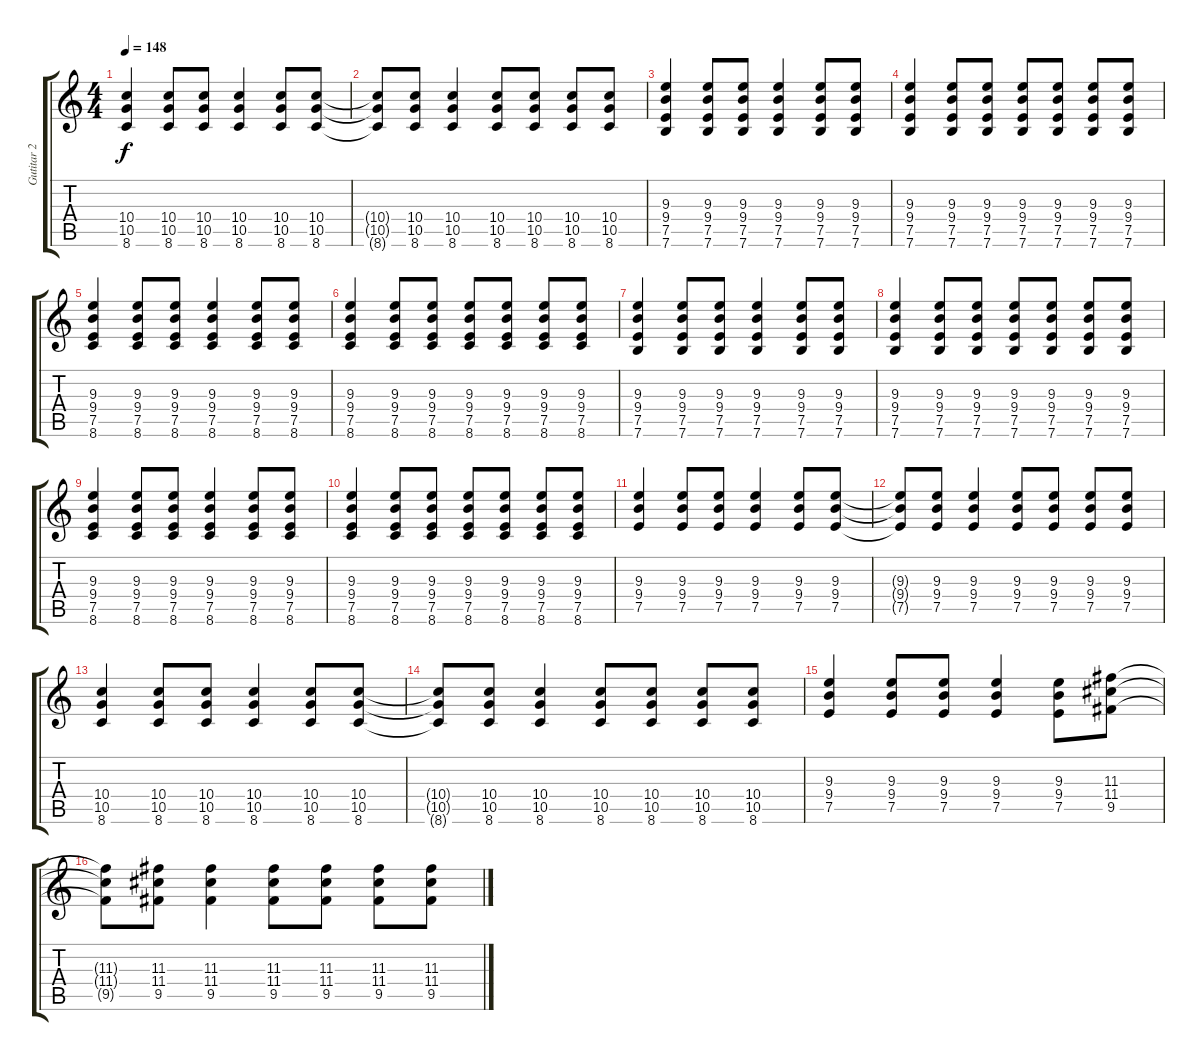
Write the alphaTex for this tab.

\track ("Gutitar 2" "Gutitar 2") {instrument overdrivenguitar}
\staff {score tabs}
\tuning (E4 B3 G3 D3 A2 E2) {hide}
\ts (4 4)
\tempo 148
\clef g2
\ks c
(10.4 10.5 8.6).4{dy f} (10.4 10.5 8.6).8 (10.4 10.5 8.6).8 (10.4 10.5 8.6).4 (10.4 10.5 8.6).8 (10.4 10.5 8.6).8 |
(10.4{t} 10.5{t} 8.6{t}).8 (10.4 10.5 8.6).8 (10.4 10.5 8.6).4 (10.4 10.5 8.6).8 (10.4 10.5 8.6).8 (10.4 10.5 8.6).8 (10.4 10.5 8.6).8 |
(9.3 9.4 7.5 7.6).4 (9.3 9.4 7.5 7.6).8 (9.3 9.4 7.5 7.6).8 (9.3 9.4 7.5 7.6).4 (9.3 9.4 7.5 7.6).8 (9.3 9.4 7.5 7.6).8 |
(9.3 9.4 7.5 7.6).4 (9.3 9.4 7.5 7.6).8 (9.3 9.4 7.5 7.6).8 (9.3 9.4 7.5 7.6).8 (9.3 9.4 7.5 7.6).8 (9.3 9.4 7.5 7.6).8 (9.3 9.4 7.5 7.6).8 |
(9.3 9.4 7.5 8.6).4 (9.3 9.4 7.5 8.6).8 (9.3 9.4 7.5 8.6).8 (9.3 9.4 7.5 8.6).4 (9.3 9.4 7.5 8.6).8 (9.3 9.4 7.5 8.6).8 |
(9.3 9.4 7.5 8.6).4 (9.3 9.4 7.5 8.6).8 (9.3 9.4 7.5 8.6).8 (9.3 9.4 7.5 8.6).8 (9.3 9.4 7.5 8.6).8 (9.3 9.4 7.5 8.6).8 (9.3 9.4 7.5 8.6).8 |
(9.3 9.4 7.5 7.6).4 (9.3 9.4 7.5 7.6).8 (9.3 9.4 7.5 7.6).8 (9.3 9.4 7.5 7.6).4 (9.3 9.4 7.5 7.6).8 (9.3 9.4 7.5 7.6).8 |
(9.3 9.4 7.5 7.6).4 (9.3 9.4 7.5 7.6).8 (9.3 9.4 7.5 7.6).8 (9.3 9.4 7.5 7.6).8 (9.3 9.4 7.5 7.6).8 (9.3 9.4 7.5 7.6).8 (9.3 9.4 7.5 7.6).8 |
(9.3 9.4 7.5 8.6).4 (9.3 9.4 7.5 8.6).8 (9.3 9.4 7.5 8.6).8 (9.3 9.4 7.5 8.6).4 (9.3 9.4 7.5 8.6).8 (9.3 9.4 7.5 8.6).8 |
(9.3 9.4 7.5 8.6).4 (9.3 9.4 7.5 8.6).8 (9.3 9.4 7.5 8.6).8 (9.3 9.4 7.5 8.6).8 (9.3 9.4 7.5 8.6).8 (9.3 9.4 7.5 8.6).8 (9.3 9.4 7.5 8.6).8 |
(9.3 9.4 7.5).4 (9.3 9.4 7.5).8 (9.3 9.4 7.5).8 (9.3 9.4 7.5).4 (9.3 9.4 7.5).8 (9.3 9.4 7.5).8 |
(9.3{t} 9.4{t} 7.5{t}).8 (9.3 9.4 7.5).8 (9.3 9.4 7.5).4 (9.3 9.4 7.5).8 (9.3 9.4 7.5).8 (9.3 9.4 7.5).8 (9.3 9.4 7.5).8 |
(10.4 10.5 8.6).4 (10.4 10.5 8.6).8 (10.4 10.5 8.6).8 (10.4 10.5 8.6).4 (10.4 10.5 8.6).8 (10.4 10.5 8.6).8 |
(10.4{t} 10.5{t} 8.6{t}).8 (10.4 10.5 8.6).8 (10.4 10.5 8.6).4 (10.4 10.5 8.6).8 (10.4 10.5 8.6).8 (10.4 10.5 8.6).8 (10.4 10.5 8.6).8 |
(9.3 9.4 7.5).4 (9.3 9.4 7.5).8 (9.3 9.4 7.5).8 (9.3 9.4 7.5).4 (9.3 9.4 7.5).8 (11.3 11.4 9.5).8 |
(11.3{t} 11.4{t} 9.5{t}).8 (11.3 11.4 9.5).8 (11.3 11.4 9.5).4 (11.3 11.4 9.5).8 (11.3 11.4 9.5).8 (11.3 11.4 9.5).8 (11.3 11.4 9.5).8
